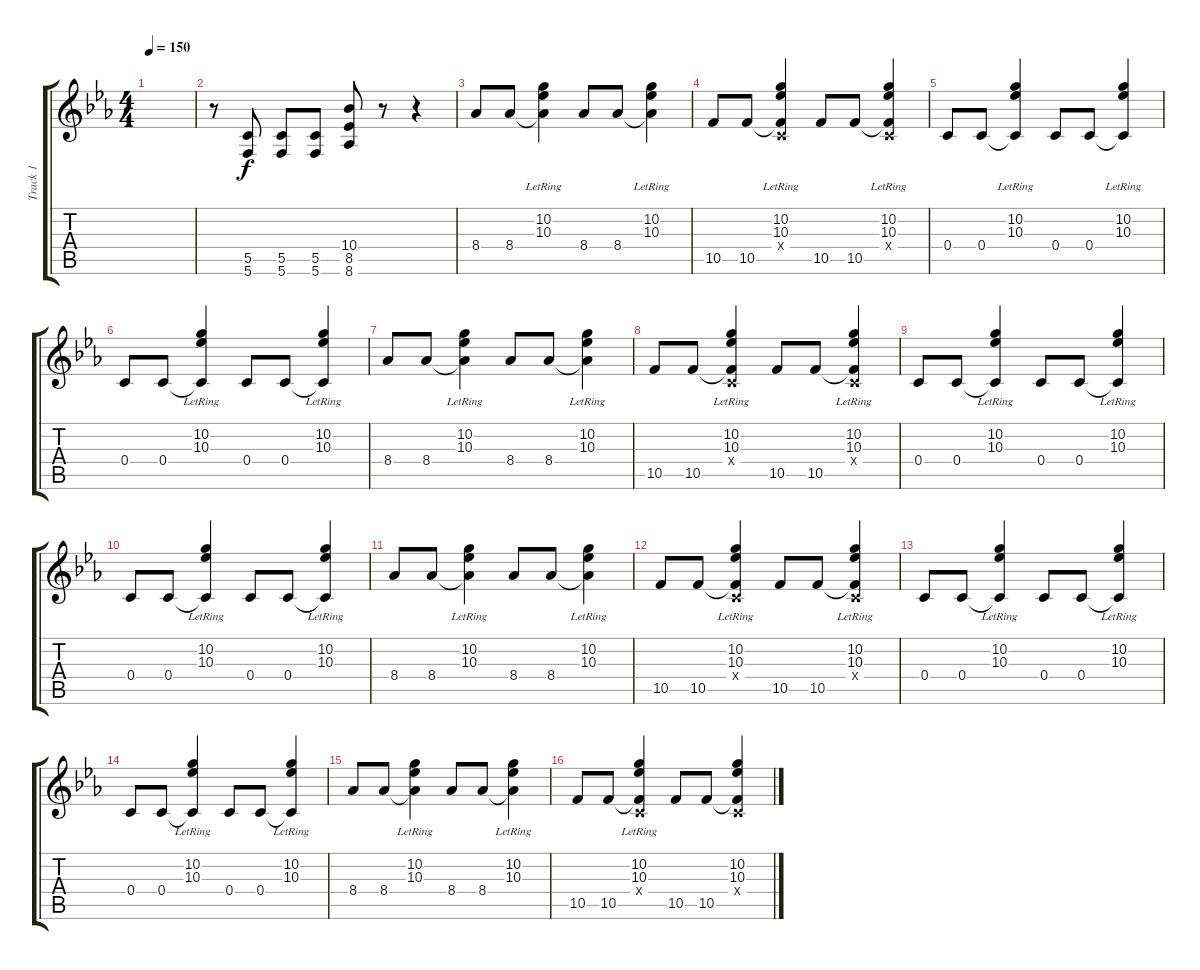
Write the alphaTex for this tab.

\track ("Track 1" "Track 1") {instrument distortionguitar}
\staff {score tabs}
\tuning (D4 A3 F3 C3 G2 C2) {hide}
\ts (4 4)
\tempo 150
\clef g2
\ks cminor
|
r.8 (5.5 5.6).8 (5.5 5.6).8 (5.5 5.6).8 (10.4 8.5 8.6).8 r.8 r.4 |
8.4.8{volume 12 instrument distortionguitar} 8.4.8 (10.2{lr} 10.3{lr} 8.4{t}).4 8.4.8 8.4.8 (10.2{lr} 10.3{lr} 8.4{t}).4 |
10.5.8 10.5.8 (10.2{lr} 10.3{lr} 0.4{x} 10.5{t}).4 10.5.8 10.5.8 (10.2{lr} 10.3{lr} 0.4{x} 10.5{t}).4 |
0.4.8 0.4.8 (10.2{lr} 10.3{lr} 0.4{t}).4 0.4.8 0.4.8 (10.2{lr} 10.3{lr} 0.4{t}).4 |
0.4.8 0.4.8 (10.2{lr} 10.3{lr} 0.4{t}).4 0.4.8 0.4.8 (10.2{lr} 10.3{lr} 0.4{t}).4 |
8.4.8{volume 12 instrument distortionguitar} 8.4.8 (10.2{lr} 10.3{lr} 8.4{t}).4 8.4.8 8.4.8 (10.2{lr} 10.3{lr} 8.4{t}).4 |
10.5.8 10.5.8 (10.2{lr} 10.3{lr} 0.4{x} 10.5{t}).4 10.5.8 10.5.8 (10.2{lr} 10.3{lr} 0.4{x} 10.5{t}).4 |
0.4.8 0.4.8 (10.2{lr} 10.3{lr} 0.4{t}).4 0.4.8 0.4.8 (10.2{lr} 10.3{lr} 0.4{t}).4 |
0.4.8 0.4.8 (10.2{lr} 10.3{lr} 0.4{t}).4 0.4.8 0.4.8 (10.2{lr} 10.3{lr} 0.4{t}).4 |
8.4.8{volume 12 instrument distortionguitar} 8.4.8 (10.2{lr} 10.3{lr} 8.4{t}).4 8.4.8 8.4.8 (10.2{lr} 10.3{lr} 8.4{t}).4 |
10.5.8 10.5.8 (10.2{lr} 10.3{lr} 0.4{x} 10.5{t}).4 10.5.8 10.5.8 (10.2{lr} 10.3{lr} 0.4{x} 10.5{t}).4 |
0.4.8 0.4.8 (10.2{lr} 10.3{lr} 0.4{t}).4 0.4.8 0.4.8 (10.2{lr} 10.3{lr} 0.4{t}).4 |
0.4.8 0.4.8 (10.2{lr} 10.3{lr} 0.4{t}).4 0.4.8 0.4.8 (10.2{lr} 10.3{lr} 0.4{t}).4 |
8.4.8{volume 12 instrument distortionguitar} 8.4.8 (10.2{lr} 10.3{lr} 8.4{t}).4 8.4.8 8.4.8 (10.2{lr} 10.3{lr} 8.4{t}).4 |
10.5.8 10.5.8 (10.2{lr} 10.3{lr} 0.4{x} 10.5{t}).4 10.5.8 10.5.8 (10.2 10.3 0.4{x} 10.5{t}).4
